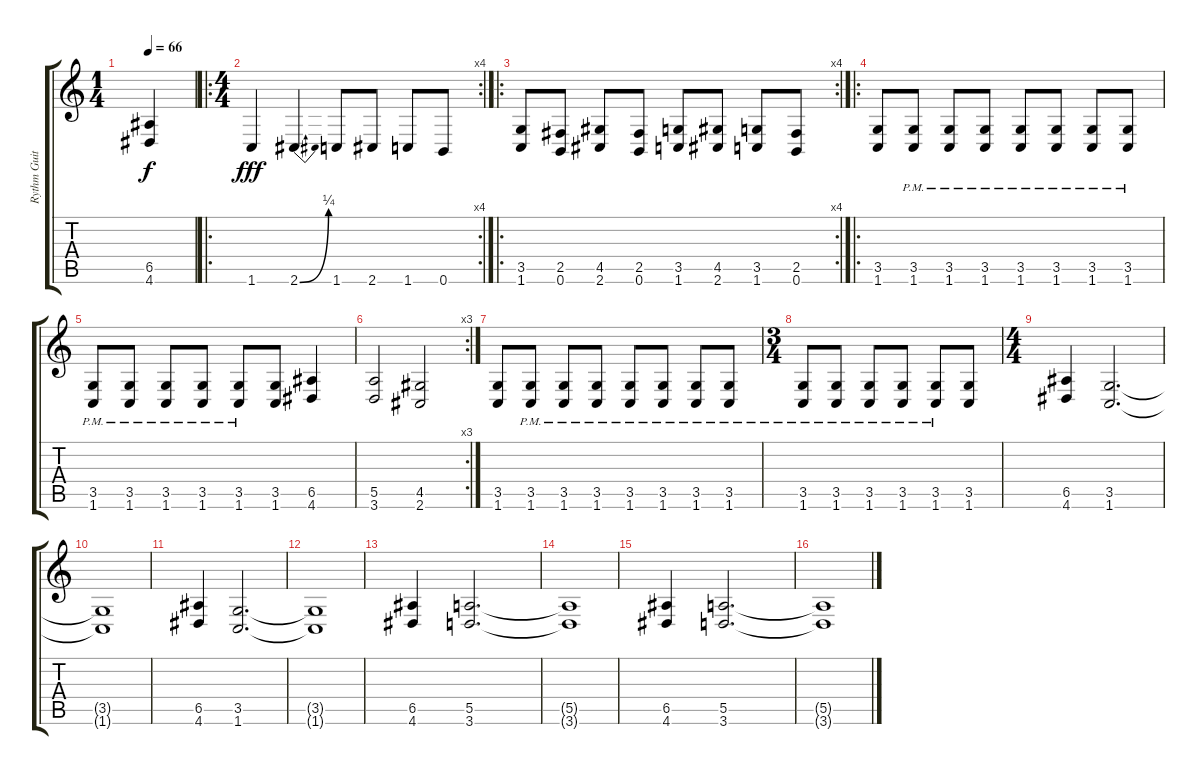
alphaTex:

\track ("Rythm Guitar" "Rythm Guit") {instrument distortionguitar}
\staff {score tabs}
\tuning (B3 Gb3 D3 A2 E2 B1) {hide}
\ts (1 4)
\tempo 66
\clef g2
\ks c
(6.5 4.6).4{dy f} |
\ro
\rc 4
\ts (4 4)
1.6.4{dy fff} 2.6{be (bend 0 0 60 1)}.4 1.6.8 2.6.8 1.6.8 0.6.8 |
\ro
\rc 4
(3.5 1.6).8 (2.5 0.6).8 (4.5 2.6).8 (2.5 0.6).8 (3.5 1.6).8 (4.5 2.6).8 (3.5 1.6).8 (2.5 0.6).8 |
\ro
(3.5 1.6).8 (3.5{pm} 1.6{pm}).8 (3.5{pm} 1.6{pm}).8 (3.5{pm} 1.6{pm}).8 (3.5{pm} 1.6{pm}).8 (3.5{pm} 1.6{pm}).8 (3.5{pm} 1.6{pm}).8 (3.5{pm} 1.6{pm}).8 |
(3.5{pm} 1.6{pm}).8 (3.5{pm} 1.6{pm}).8 (3.5{pm} 1.6{pm}).8 (3.5{pm} 1.6{pm}).8 (3.5{pm} 1.6{pm}).8 (3.5 1.6).8 (6.5 4.6).4 |
\rc 3
(5.5 3.6).2 (4.5 2.6).2 |
(3.5 1.6).8 (3.5{pm} 1.6{pm}).8 (3.5{pm} 1.6{pm}).8 (3.5{pm} 1.6{pm}).8 (3.5{pm} 1.6{pm}).8 (3.5{pm} 1.6{pm}).8 (3.5{pm} 1.6{pm}).8 (3.5{pm} 1.6{pm}).8 |
\ts (3 4)
(3.5{pm} 1.6{pm}).8 (3.5{pm} 1.6{pm}).8 (3.5{pm} 1.6{pm}).8 (3.5{pm} 1.6{pm}).8 (3.5{pm} 1.6{pm}).8 (3.5 1.6).8 |
\ts (4 4)
(6.5 4.6).4 (3.5 1.6).2{d} |
(3.5{t} 1.6{t}).1 |
(6.5 4.6).4 (3.5 1.6).2{d} |
(3.5{t} 1.6{t}).1 |
(6.5 4.6).4 (5.5 3.6).2{d} |
(5.5{t} 3.6{t}).1 |
(6.5 4.6).4 (5.5 3.6).2{d} |
(5.5{t} 3.6{t}).1
